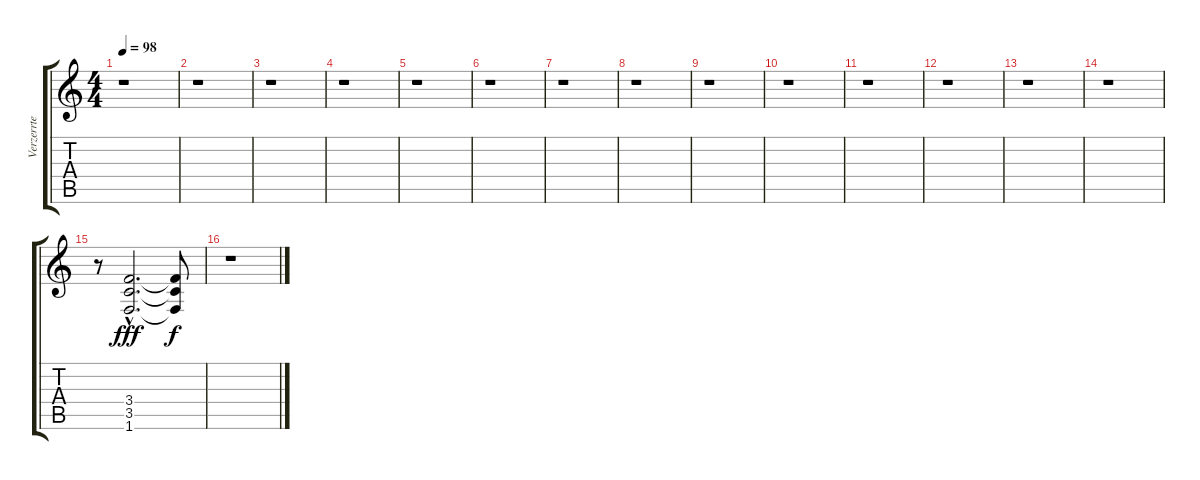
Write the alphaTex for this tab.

\track ("Verzerrte Gitarre" "Verzerrte ") {instrument distortionguitar}
\staff {score tabs}
\tuning (E4 B3 G3 D3 A2 E2) {hide}
\ts (4 4)
\tempo 98
\clef g2
\ks c
r.1{dy f} |
r.1 |
r.1 |
r.1 |
r.1 |
r.1 |
r.1 |
r.1 |
r.1 |
r.1 |
r.1 |
r.1 |
r.1 |
r.1 |
r.8 (3.4{hac} 3.5{hac} 1.6{hac}).2{d dy fff} (3.4{t} 3.5{t} 1.6{t}).8{dy f} |
r.1
